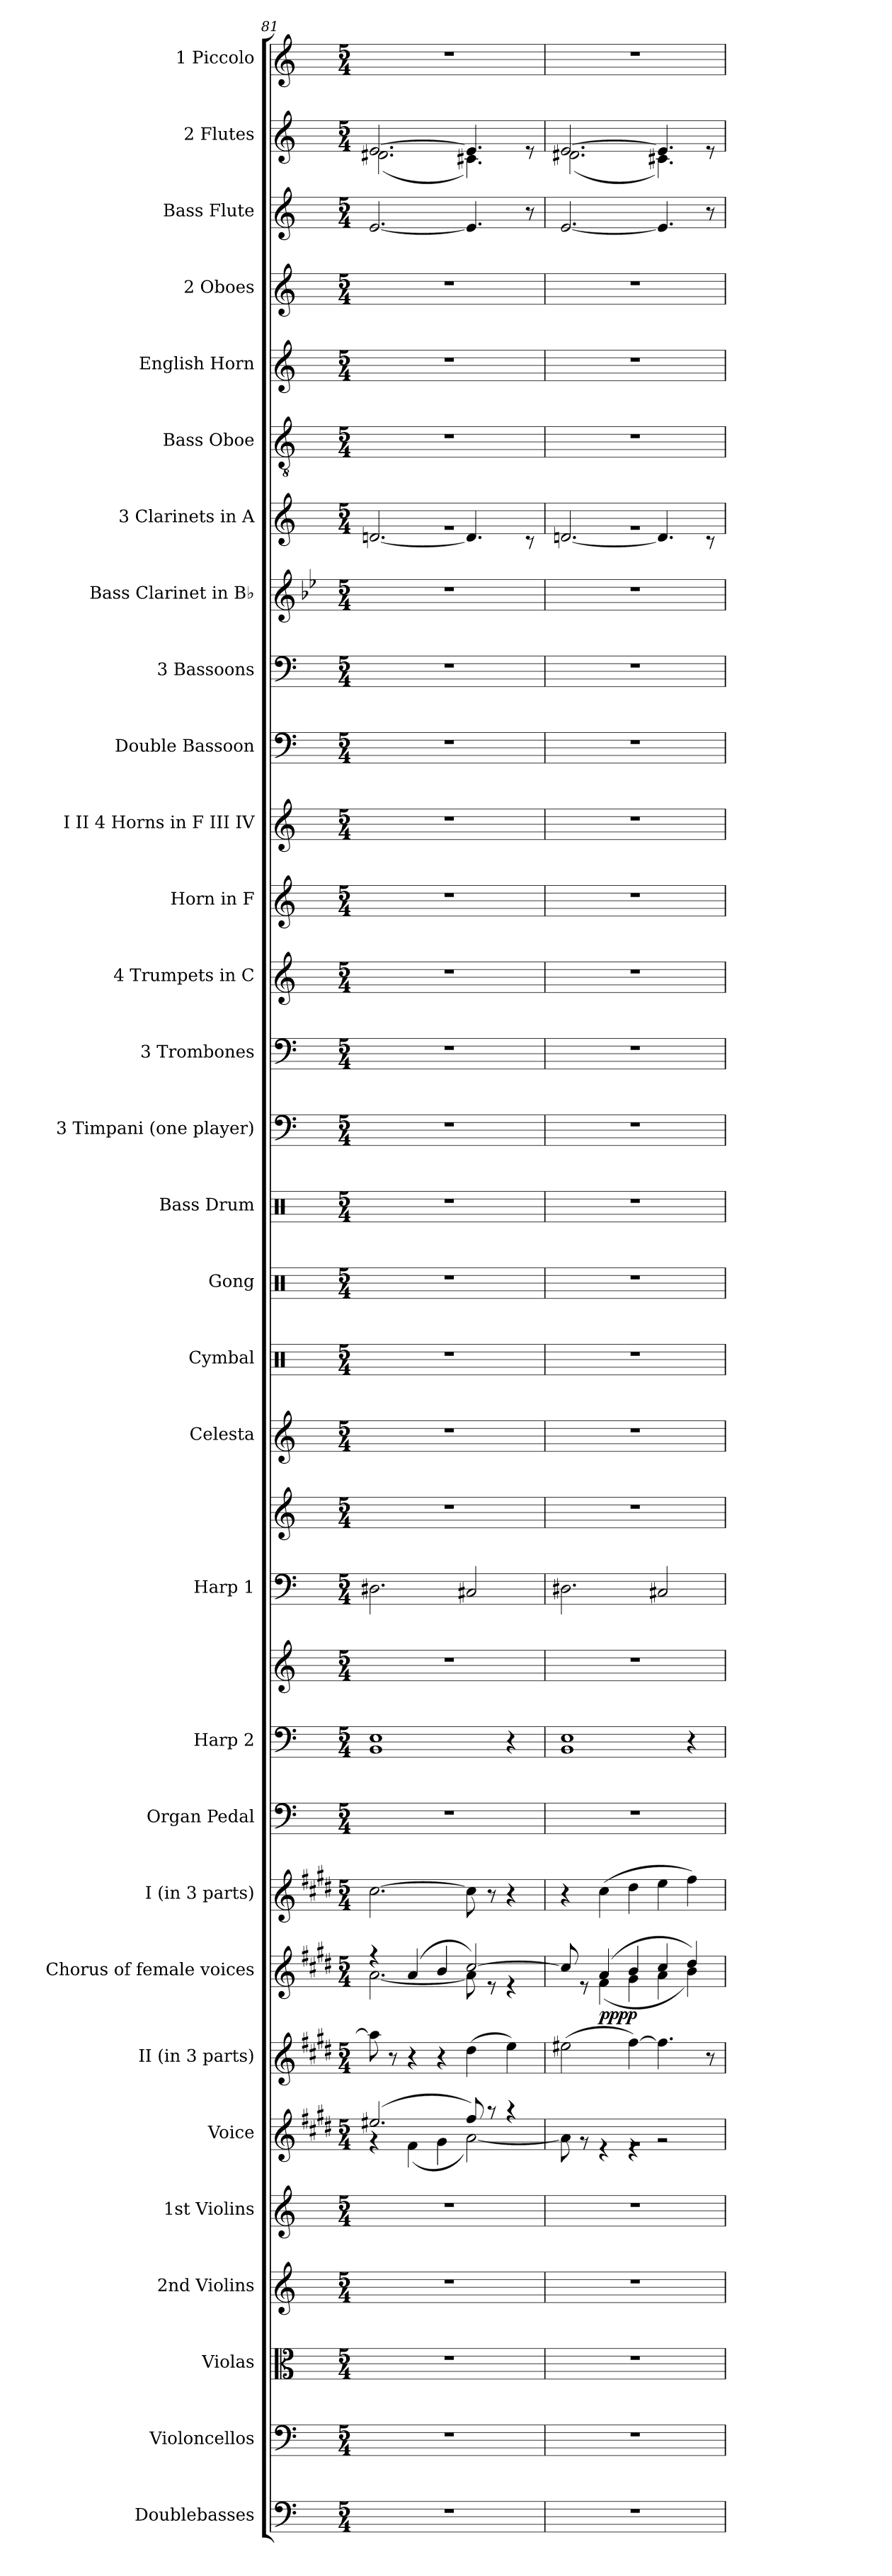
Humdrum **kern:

**kern	**kern	**kern	**kern	**kern	**kern	**kern	**kern	**dynam	**kern	**kern	**kern	**kern	**kern	**kern	**kern	**kern	**kern	**kern	**kern	**kern	**kern	**kern	**kern	**kern	**kern	**kern	**kern	**kern	**kern	**kern	**kern	**kern	**kern
*part31	*part30	*part29	*part28	*part27	*part26	*part25	*part24	*part24	*part23	*part22	*part21	*part21	*part20	*part20	*part19	*part18	*part17	*part16	*part15	*part14	*part13	*part12	*part11	*part10	*part9	*part8	*part7	*part6	*part5	*part4	*part3	*part2	*part1
*staff33	*staff32	*staff31	*staff30	*staff29	*staff28	*staff27	*staff26	*staff26	*staff25	*staff24	*staff23	*staff22	*staff21	*staff20	*staff19	*staff18	*staff17	*staff16	*staff15	*staff14	*staff13	*staff12	*staff11	*staff10	*staff9	*staff8	*staff7	*staff6	*staff5	*staff4	*staff3	*staff2	*staff1
*I"Doublebasses	*I"Violoncellos	*I"Violas	*I"2nd Violins	*I"1st Violins	*I"Voice	*I"II (in 3 parts)	*I"Chorus of female voices	*	*I"I (in 3 parts)	*I"Organ Pedal	*I"Harp 2	*	*I"Harp 1	*	*I"Celesta	*I"Cymbal	*I"Gong	*I"Bass Drum	*I"3 Timpani (one player)	*I"3 Trombones	*I"4 Trumpets in C	*I"Horn in F	*I"I  II 4 Horns in F                 III  IV	*I"Double Bassoon	*I"3 Bassoons	*I"Bass Clarinet in B♭	*I"3 Clarinets in A	*I"Bass Oboe	*I"English Horn	*I"2 Oboes	*I"Bass Flute	*I"2 Flutes	*I"1 Piccolo
*I'Db.	*I'Vc.	*I'Vas.	*	*I'Vns.	*	*	*I'Ch	*	*	*I'Org. Ped.	*	*	*	*	*I'Cel.	*I'Cym.	*I'Go.	*I'B. Dr.	*I'Timp.	*I'Trb.	*I'Trp.	*I'Hn	*I'Hrn.	*I'Dbn.	*I'Bn.	*I'Bcl.	*I'Cl.	*I'Bass Ob.	*I'E. H.	*I'Ob.	*I'Bass Fl.	*I'Fl.	*I'Picc.
*clefF4	*clefF4	*clefC3	*clefG2	*clefG2	*clefG2	*clefG2	*clefG2	*	*clefG2	*clefF4	*clefF4	*clefG2	*clefF4	*clefG2	*clefG2	*clefX	*clefX	*clefX	*clefF4	*clefF4	*clefG2	*clefG2	*clefG2	*clefF4	*clefF4	*clefG2	*clefG2	*clefGv2	*clefG2	*clefG2	*clefG2	*clefG2	*clefG2
*ITrd7c12	*	*	*	*	*	*	*	*	*	*	*	*	*	*	*ITrd-7c-12	*	*	*	*	*	*	*ITrd4c7	*ITrd4c7	*ITrd7c12	*	*ITrd8c14	*ITrd2c3	*	*ITrd4c7	*	*ITrd3c5	*	*ITrd-7c-12
*k[]	*k[]	*k[]	*k[]	*k[]	*k[f#c#g#d#]	*k[f#c#g#d#]	*k[f#c#g#d#]	*	*k[f#c#g#d#]	*k[]	*k[]	*k[]	*k[]	*k[]	*k[]	*k[]	*k[]	*k[]	*k[]	*k[]	*k[]	*k[b-]	*k[b-]	*k[]	*k[]	*k[b-e-]	*k[f#c#g#]	*k[]	*k[b-]	*k[]	*k[f#]	*k[]	*k[]
*M5/4	*M5/4	*M5/4	*M5/4	*M5/4	*M5/4	*M5/4	*M5/4	*	*M5/4	*M5/4	*M5/4	*M5/4	*M5/4	*M5/4	*M5/4	*M5/4	*M5/4	*M5/4	*M5/4	*M5/4	*M5/4	*M5/4	*M5/4	*M5/4	*M5/4	*M5/4	*M5/4	*M5/4	*M5/4	*M5/4	*M5/4	*M5/4	*M5/4
=81	=81	=81	=81	=81	=81	=81	=81	=81	=81	=81	=81	=81	=81	=81	=81	=81	=81	=81	=81	=81	=81	=81	=81	=81	=81	=81	=81	=81	=81	=81	=81	=81	=81
*	*	*	*	*	*^	*	*^	*	*	*	*	*	*	*	*	*	*	*	*	*	*	*	*	*	*	*	*^	*	*	*	*	*^	*
4%5r	4%5r	4%5r	4%5r	4%5r	(2.ee#X/	4rg	8aa\]	4r	[2.a\	.	[2.cc#\	4%5r	1BB 1E	4%5r	2.D#X\	4%5r	4%5r	4%5r	4%5r	4%5r	4%5r	4%5r	4%5r	4%5r	4%5r	4%5r	4%5r	4%5r	4%5rg	[2.Bn!/	4%5r	4%5r	4%5r	[2.B/	[2.e/	(2.d#X\	4%5r
.	.	.	.	.	.	.	8r	.	.	.	.	.	.	.	.	.	.	.	.	.	.	.	.	.	.	.	.	.	.	.	.	.	.	.	.	.	.
.	.	.	.	.	.	(4f#\	4r	(4a/	.	.	.	.	.	.	.	.	.	.	.	.	.	.	.	.	.	.	.	.	.	.	.	.	.	.	.	.	.
.	.	.	.	.	.	4g#\	4r	4b/	.	.	.	.	.	.	.	.	.	.	.	.	.	.	.	.	.	.	.	.	.	.	.	.	.	.	.	.	.
.	.	.	.	.	8ff#/)	[2a\)	(4dd#\	[2cc#/)	8a\]	.	8cc#\]	.	.	.	2C#X/	.	.	.	.	.	.	.	.	.	.	.	.	.	.	4.B!/]	.	.	.	4.B/]	4.e/]	4.c#X\)	.
.	.	.	.	.	8r	.	.	.	8r	.	8r	.	.	.	.	.	.	.	.	.	.	.	.	.	.	.	.	.	.	.	.	.	.	.	.	.	.
.	.	.	.	.	4r	.	4ee\)	.	4r	.	4r	.	4r	.	.	.	.	.	.	.	.	.	.	.	.	.	.	.	.	.	.	.	.	.	.	.	.
.	.	.	.	.	.	.	.	.	.	.	.	.	.	.	.	.	.	.	.	.	.	.	.	.	.	.	.	.	.	8r	.	.	.	8r	8re	8ryy	.
=82	=82	=82	=82	=82	=82	=82	=82	=82	=82	=82	=82	=82	=82	=82	=82	=82	=82	=82	=82	=82	=82	=82	=82	=82	=82	=82	=82	=82	=82	=82	=82	=82	=82	=82	=82	=82	=82
4%5r	4%5r	4%5r	4%5r	4%5r	4%5rg	8a\]	(2ee#X\	8cc#/]	4ryy	.	4r	4%5r	1BB 1E	4%5r	2.D#X\	4%5r	4%5r	4%5r	4%5r	4%5r	4%5r	4%5r	4%5r	4%5r	4%5r	4%5r	4%5r	4%5r	4%5rg	[2.Bn!/	4%5r	4%5r	4%5r	[2.B/	[2.e/	(2.d#X\	4%5r
.	.	.	.	.	.	8r	.	8re	.	.	.	.	.	.	.	.	.	.	.	.	.	.	.	.	.	.	.	.	.	.	.	.	.	.	.	.	.
!	!	!	!	!	!	!	!	!	!	!LO:DY:b	!	!	!	!	!	!	!	!	!	!	!	!	!	!	!	!	!	!	!	!	!	!	!	!	!	!	!
!	!	!	!	!	!	!	!	!	!	!LO:DY:n=1:b	!	!	!	!	!	!	!	!	!	!	!	!	!	!	!	!	!	!	!	!	!	!	!	!	!	!	!
.	.	.	.	.	.	4r	.	(4a/	(4f#\	pp pp	(4cc#\	.	.	.	.	.	.	.	.	.	.	.	.	.	.	.	.	.	.	.	.	.	.	.	.	.	.
.	.	.	.	.	.	4r	[4ff#\)	4b/	4g#\	.	4dd#\	.	.	.	.	.	.	.	.	.	.	.	.	.	.	.	.	.	.	.	.	.	.	.	.	.	.
.	.	.	.	.	.	2r	4.ff#\]	4cc#/	4a\	.	4ee\	.	.	.	2C#X/	.	.	.	.	.	.	.	.	.	.	.	.	.	.	4.B!/]	.	.	.	4.B/]	4.e/]	4.c#X\)	.
.	.	.	.	.	.	.	.	4dd#/)	4b\)	.	4ff#\)	.	4r	.	.	.	.	.	.	.	.	.	.	.	.	.	.	.	.	.	.	.	.	.	.	.	.
.	.	.	.	.	.	.	8r	.	.	.	.	.	.	.	.	.	.	.	.	.	.	.	.	.	.	.	.	.	.	8r	.	.	.	8r	8re	8ryy	.
*	*	*	*	*	*v	*v	*	*v	*v	*	*	*	*	*	*	*	*	*	*	*	*	*	*	*	*	*	*	*	*v	*v	*	*	*	*	*v	*v	*
=	=	=	=	=	=	=	=	=	=	=	=	=	=	=	=	=	=	=	=	=	=	=	=	=	=	=	=	=	=	=	=	=	=
*-	*-	*-	*-	*-	*-	*-	*-	*-	*-	*-	*-	*-	*-	*-	*-	*-	*-	*-	*-	*-	*-	*-	*-	*-	*-	*-	*-	*-	*-	*-	*-	*-	*-
